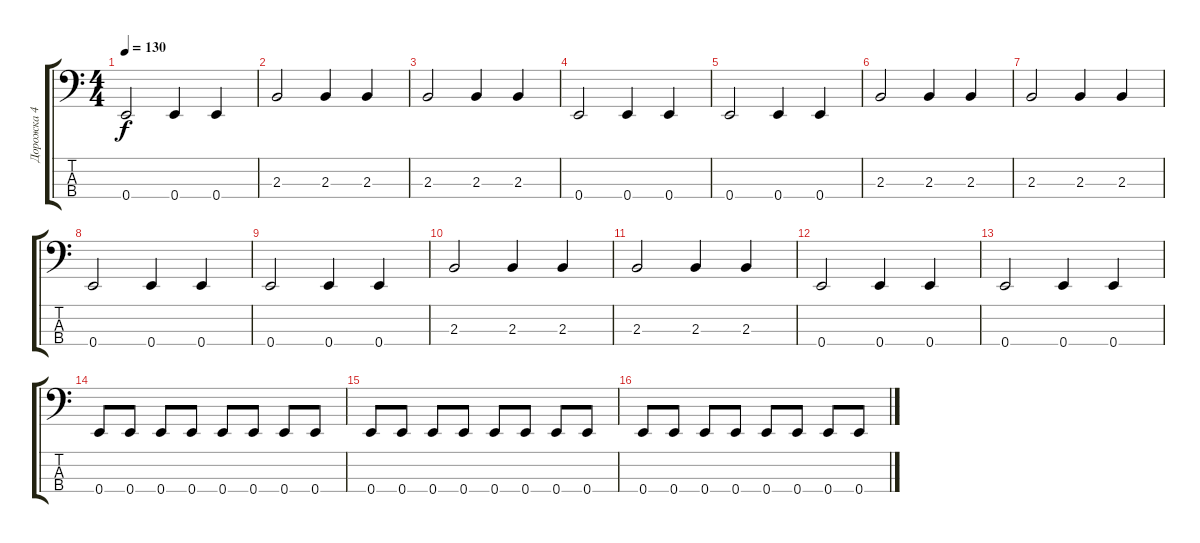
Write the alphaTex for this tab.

\track ("Дорожка 4" "Дорожка 4") {instrument electricbassfinger}
\staff {score tabs}
\tuning (G2 D2 A1 E1) {hide}
\ts (4 4)
\tempo 130
\clef f4
\ks c
0.4.2{dy f} 0.4.4 0.4.4 |
2.3.2 2.3.4 2.3.4 |
2.3.2 2.3.4 2.3.4 |
0.4.2 0.4.4 0.4.4 |
0.4.2 0.4.4 0.4.4 |
2.3.2 2.3.4 2.3.4 |
2.3.2 2.3.4 2.3.4 |
0.4.2 0.4.4 0.4.4 |
0.4.2 0.4.4 0.4.4 |
2.3.2 2.3.4 2.3.4 |
2.3.2 2.3.4 2.3.4 |
0.4.2 0.4.4 0.4.4 |
0.4.2 0.4.4 0.4.4 |
0.4.8 0.4.8 0.4.8 0.4.8 0.4.8 0.4.8 0.4.8 0.4.8 |
0.4.8 0.4.8 0.4.8 0.4.8 0.4.8 0.4.8 0.4.8 0.4.8 |
0.4.8 0.4.8 0.4.8 0.4.8 0.4.8 0.4.8 0.4.8 0.4.8
